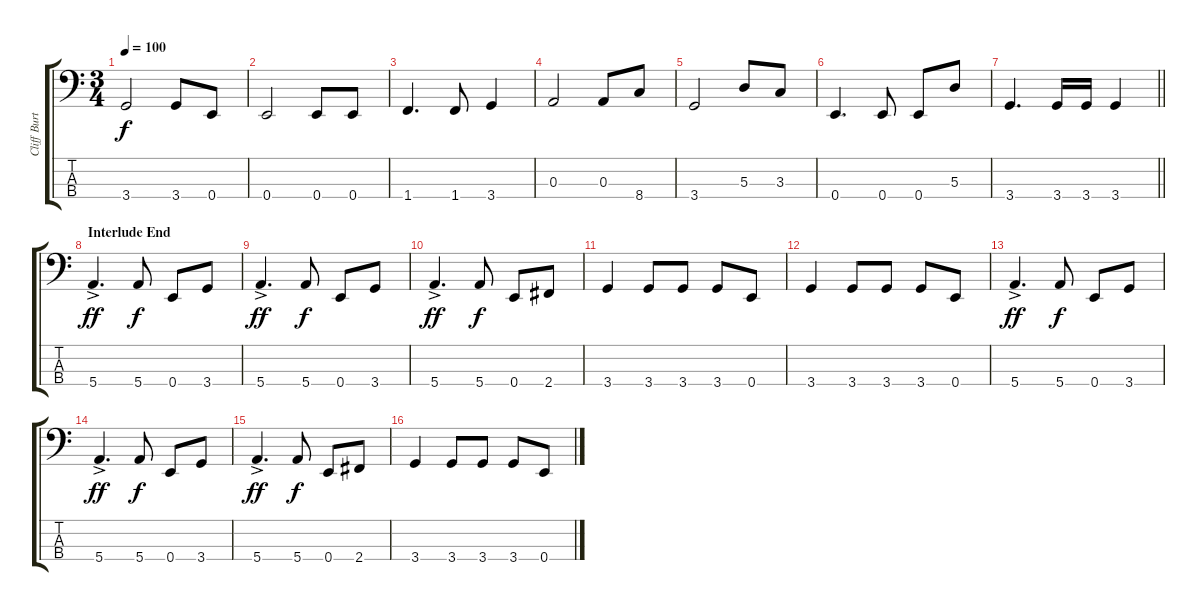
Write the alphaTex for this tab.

\track ("Cliff Burton" "Cliff Burt") {instrument electricbassfinger}
\staff {score tabs}
\tuning (G2 D2 A1 E1) {hide}
\ts (3 4)
\tempo 100
\clef f4
\ks c
3.4.2{dy f} 3.4.8 0.4.8 |
0.4.2 0.4.8 0.4.8 |
1.4.4{d} 1.4.8 3.4.4 |
0.3.2 0.3.8 8.4.8 |
3.4.2 5.3.8 3.3.8 |
0.4.4{d} 0.4.8 0.4.8 5.3.8 |
\barLineRight lightlight
3.4.4{d} 3.4.16 3.4.16 3.4.4 |
\section ("" "Interlude End")
5.4{ac}.4{d dy ff} 5.4.8{dy f} 0.4.8 3.4.8 |
5.4{ac}.4{d dy ff} 5.4.8{dy f} 0.4.8 3.4.8 |
5.4{ac}.4{d dy ff} 5.4.8{dy f} 0.4.8 2.4.8 |
3.4.4 3.4.8 3.4.8 3.4.8 0.4.8 |
3.4.4 3.4.8 3.4.8 3.4.8 0.4.8 |
5.4{ac}.4{d dy ff} 5.4.8{dy f} 0.4.8 3.4.8 |
5.4{ac}.4{d dy ff} 5.4.8{dy f} 0.4.8 3.4.8 |
5.4{ac}.4{d dy ff} 5.4.8{dy f} 0.4.8 2.4.8 |
3.4.4 3.4.8 3.4.8 3.4.8 0.4.8
